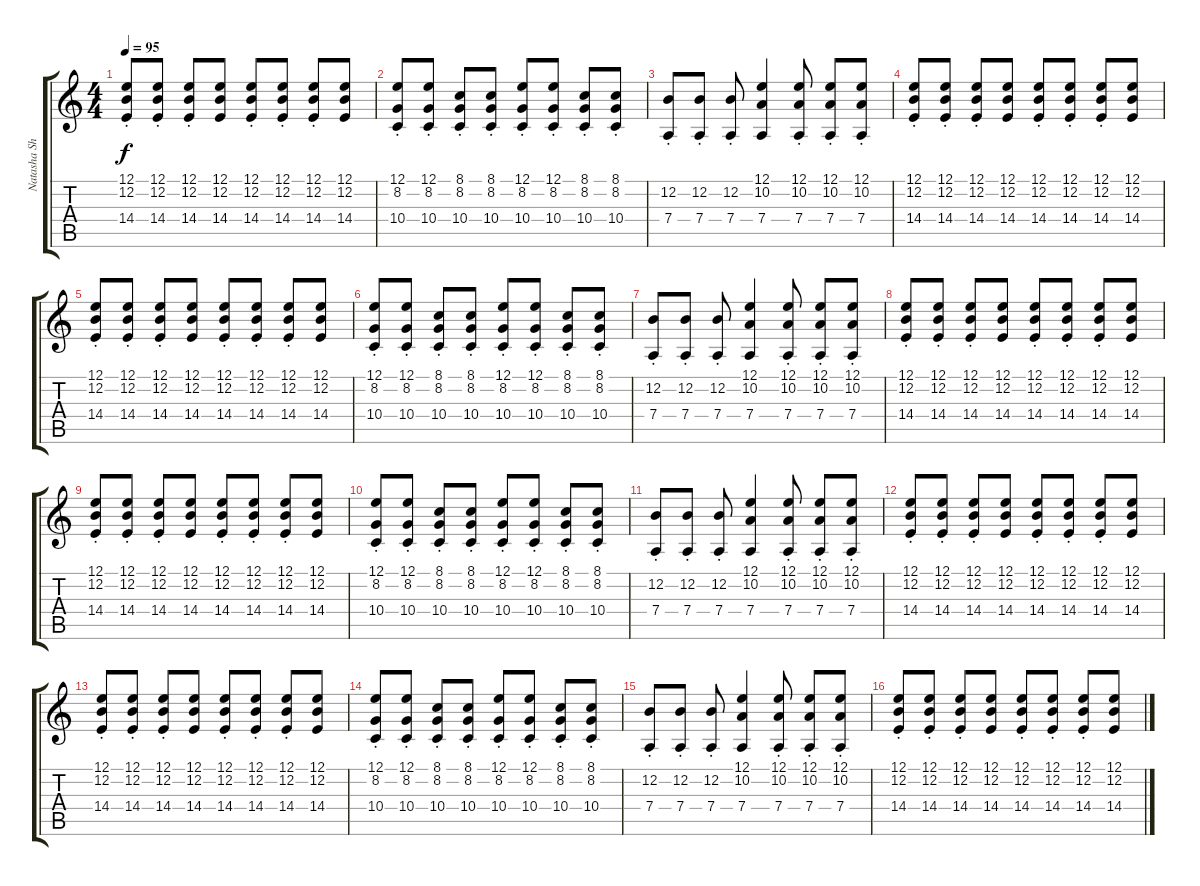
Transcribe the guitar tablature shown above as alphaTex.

\track ("Natasha Shneider" "Natasha Sh") {instrument electricgrandpiano}
\staff {score tabs}
\tuning (E4 B3 G3 D3 A2 E2) {hide}
\ts (4 4)
\tempo 95
\clef g2
\ks c
(12.1{st} 12.2{st} 14.4{st}).8{dy f} (12.1{st} 12.2{st} 14.4{st}).8 (12.1{st} 12.2{st} 14.4{st}).8 (12.1 12.2 14.4).8 (12.1{st} 12.2{st} 14.4{st}).8 (12.1{st} 12.2{st} 14.4{st}).8 (12.1{st} 12.2{st} 14.4{st}).8 (12.1 12.2 14.4).8 |
(12.1{st} 8.2 10.4).8 (12.1{st} 8.2 10.4).8 (8.1{st} 8.2 10.4).8 (8.1{st} 8.2 10.4).8 (12.1{st} 8.2 10.4).8 (12.1{st} 8.2 10.4).8 (8.1{st} 8.2 10.4).8 (8.1{st} 8.2 10.4).8 |
(12.2 7.4{st}).8 (12.2 7.4{st}).8 (12.2 7.4{st}).8 (12.1 10.2 7.4).4 (12.1{st} 10.2 7.4{st}).8 (12.1{st} 10.2 7.4{st}).8 (12.1{st} 10.2 7.4{st}).8 |
(12.1{st} 12.2{st} 14.4{st}).8 (12.1{st} 12.2{st} 14.4{st}).8 (12.1{st} 12.2{st} 14.4{st}).8 (12.1 12.2 14.4).8 (12.1{st} 12.2{st} 14.4{st}).8 (12.1{st} 12.2{st} 14.4{st}).8 (12.1{st} 12.2{st} 14.4{st}).8 (12.1 12.2 14.4).8 |
(12.1{st} 12.2{st} 14.4{st}).8 (12.1{st} 12.2{st} 14.4{st}).8 (12.1{st} 12.2{st} 14.4{st}).8 (12.1 12.2 14.4).8 (12.1{st} 12.2{st} 14.4{st}).8 (12.1{st} 12.2{st} 14.4{st}).8 (12.1{st} 12.2{st} 14.4{st}).8 (12.1 12.2 14.4).8 |
(12.1{st} 8.2 10.4).8 (12.1{st} 8.2 10.4).8 (8.1{st} 8.2 10.4).8 (8.1{st} 8.2 10.4).8 (12.1{st} 8.2 10.4).8 (12.1{st} 8.2 10.4).8 (8.1{st} 8.2 10.4).8 (8.1{st} 8.2 10.4).8 |
(12.2 7.4{st}).8 (12.2 7.4{st}).8 (12.2 7.4{st}).8 (12.1 10.2 7.4).4 (12.1{st} 10.2 7.4{st}).8 (12.1{st} 10.2 7.4{st}).8 (12.1{st} 10.2 7.4{st}).8 |
(12.1{st} 12.2{st} 14.4{st}).8 (12.1{st} 12.2{st} 14.4{st}).8 (12.1{st} 12.2{st} 14.4{st}).8 (12.1 12.2 14.4).8 (12.1{st} 12.2{st} 14.4{st}).8 (12.1{st} 12.2{st} 14.4{st}).8 (12.1{st} 12.2{st} 14.4{st}).8 (12.1 12.2 14.4).8 |
(12.1{st} 12.2{st} 14.4{st}).8 (12.1{st} 12.2{st} 14.4{st}).8 (12.1{st} 12.2{st} 14.4{st}).8 (12.1 12.2 14.4).8 (12.1{st} 12.2{st} 14.4{st}).8 (12.1{st} 12.2{st} 14.4{st}).8 (12.1{st} 12.2{st} 14.4{st}).8 (12.1 12.2 14.4).8 |
(12.1{st} 8.2 10.4).8 (12.1{st} 8.2 10.4).8 (8.1{st} 8.2 10.4).8 (8.1{st} 8.2 10.4).8 (12.1{st} 8.2 10.4).8 (12.1{st} 8.2 10.4).8 (8.1{st} 8.2 10.4).8 (8.1{st} 8.2 10.4).8 |
(12.2 7.4{st}).8 (12.2 7.4{st}).8 (12.2 7.4{st}).8 (12.1 10.2 7.4).4 (12.1{st} 10.2 7.4{st}).8 (12.1{st} 10.2 7.4{st}).8 (12.1{st} 10.2 7.4{st}).8 |
(12.1{st} 12.2{st} 14.4{st}).8 (12.1{st} 12.2{st} 14.4{st}).8 (12.1{st} 12.2{st} 14.4{st}).8 (12.1 12.2 14.4).8 (12.1{st} 12.2{st} 14.4{st}).8 (12.1{st} 12.2{st} 14.4{st}).8 (12.1{st} 12.2{st} 14.4{st}).8 (12.1 12.2 14.4).8 |
(12.1{st} 12.2{st} 14.4{st}).8 (12.1{st} 12.2{st} 14.4{st}).8 (12.1{st} 12.2{st} 14.4{st}).8 (12.1 12.2 14.4).8 (12.1{st} 12.2{st} 14.4{st}).8 (12.1{st} 12.2{st} 14.4{st}).8 (12.1{st} 12.2{st} 14.4{st}).8 (12.1 12.2 14.4).8 |
(12.1{st} 8.2 10.4).8 (12.1{st} 8.2 10.4).8 (8.1{st} 8.2 10.4).8 (8.1{st} 8.2 10.4).8 (12.1{st} 8.2 10.4).8 (12.1{st} 8.2 10.4).8 (8.1{st} 8.2 10.4).8 (8.1{st} 8.2 10.4).8 |
(12.2 7.4{st}).8 (12.2 7.4{st}).8 (12.2 7.4{st}).8 (12.1 10.2 7.4).4 (12.1{st} 10.2 7.4{st}).8 (12.1{st} 10.2 7.4{st}).8 (12.1{st} 10.2 7.4{st}).8 |
(12.1{st} 12.2{st} 14.4{st}).8 (12.1{st} 12.2{st} 14.4{st}).8 (12.1{st} 12.2{st} 14.4{st}).8 (12.1 12.2 14.4).8 (12.1{st} 12.2{st} 14.4{st}).8 (12.1{st} 12.2{st} 14.4{st}).8 (12.1{st} 12.2{st} 14.4{st}).8 (12.1 12.2 14.4).8
